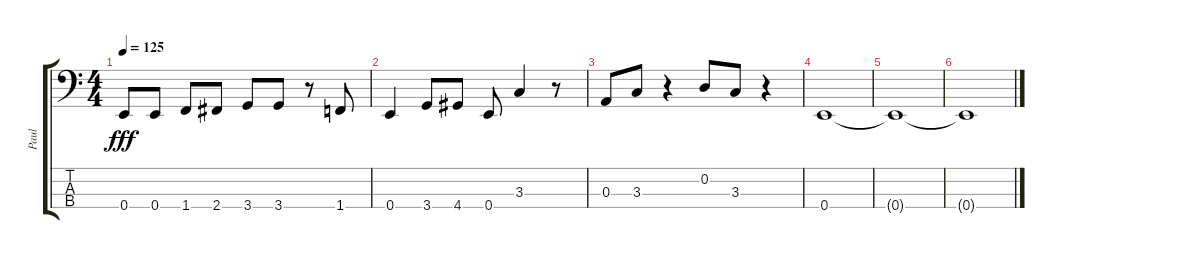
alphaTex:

\track ("Paul" "Paul") {instrument electricbasspick}
\staff {score tabs}
\tuning (G2 D2 A1 E1) {hide}
\ts (4 4)
\tempo 125
\clef f4
\ks c
0.4.8{dy fff} 0.4.8 1.4.8 2.4.8 3.4.8 3.4.8 r.8 1.4.8 |
0.4.4 3.4.8 4.4.8 0.4.8 3.3.4 r.8 |
0.3.8 3.3.8 r.4 0.2.8 3.3.8 r.4 |
0.4.1 |
0.4{t}.1 |
0.4{t}.1
